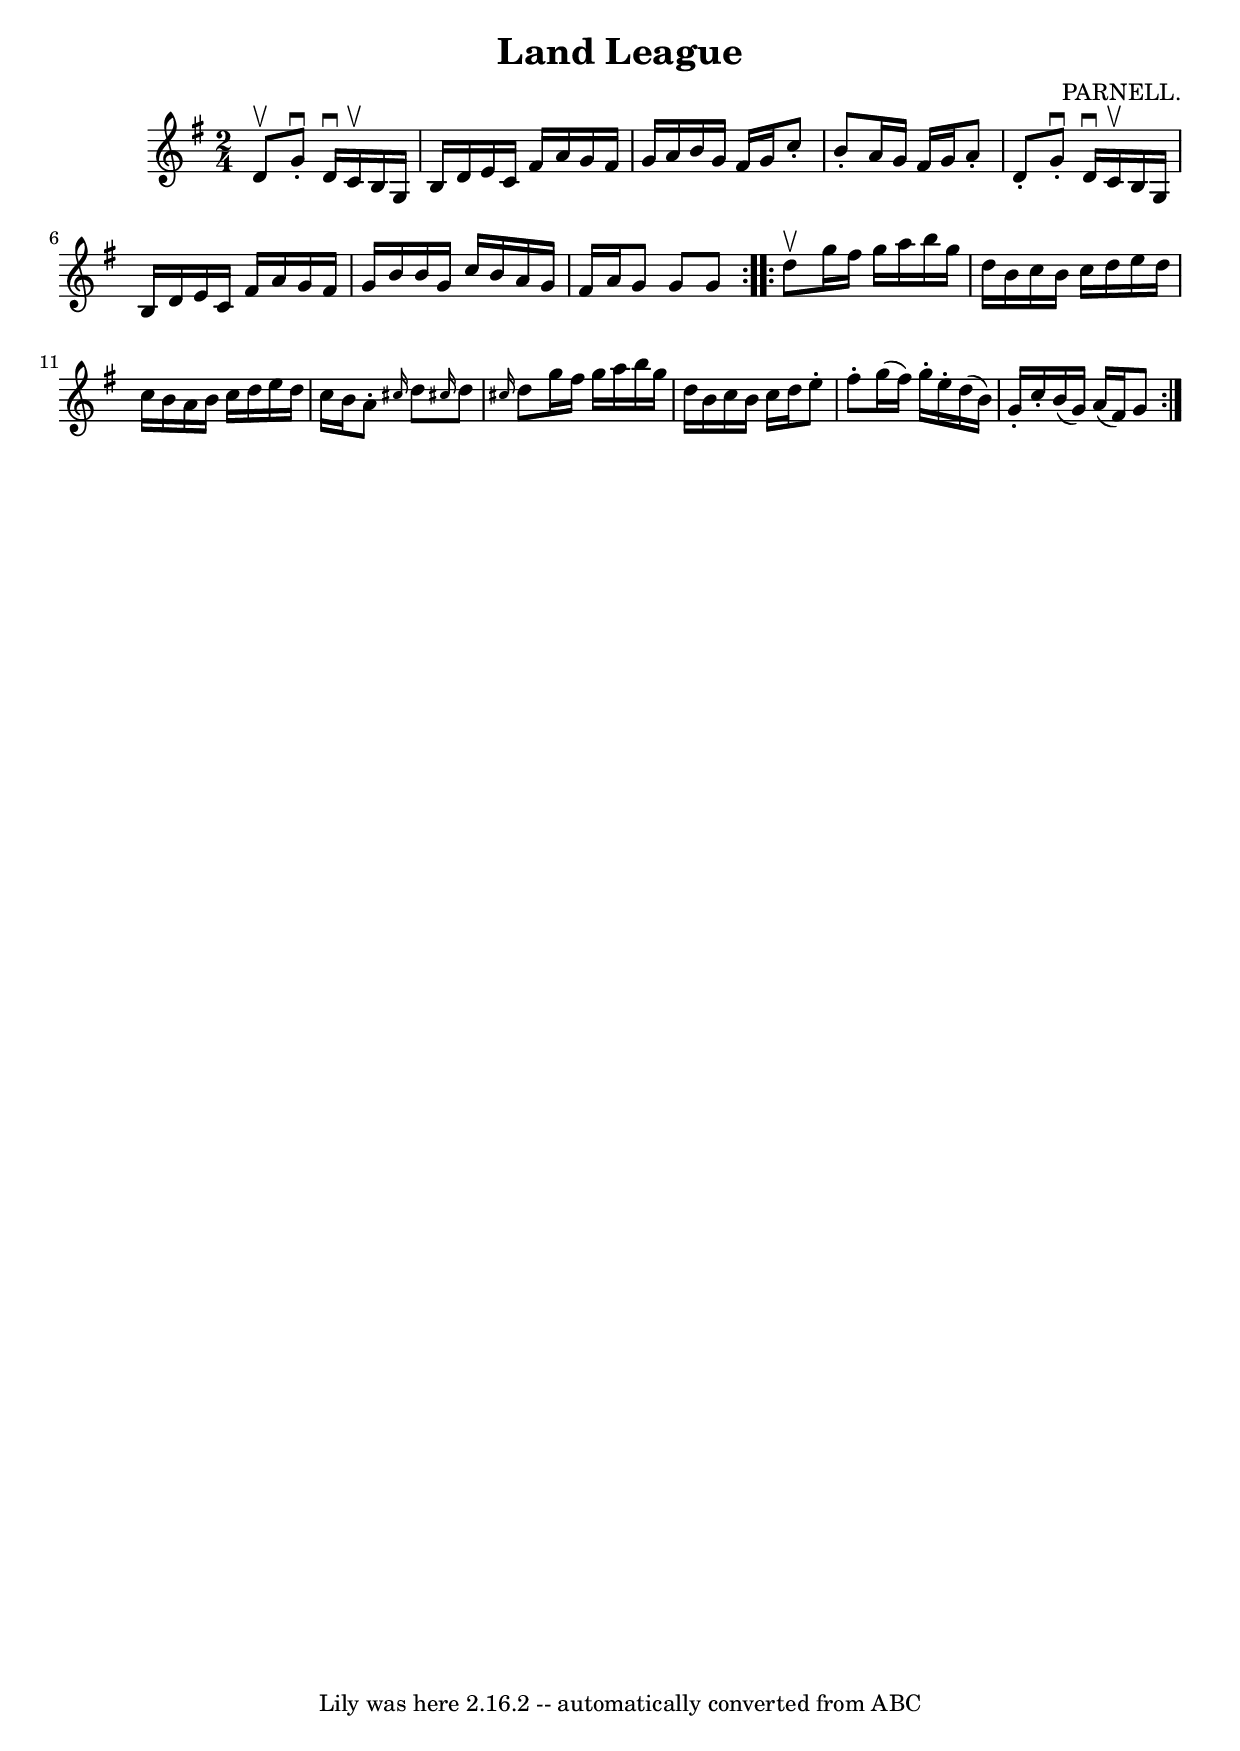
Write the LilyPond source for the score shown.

\version "2.16.2"
\include "Mammoth.ily"
\header {
  %% book = "Ryan's Mammoth Collection"
  composer = "PARNELL."
  crossRefNumber = "1"
  footnotes = "\\\\314"
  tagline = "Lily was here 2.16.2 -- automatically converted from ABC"
  title = "Land League"

}
voicedefault =  {



  \repeat volta 2 {

    \time 2/4 
    \key g \major
    d'8^\upbow |
    g'8^\downbow-. d'16 
    ^\downbow c'16^\upbow b16 g16 b16 d'16    |
    e'16 c'16 
    fis'16 a'16 g'16 fis'16 g'16 a'16    |
    b'16 g'16  
    fis'16 g'16 c''8 -. b'8 -.   |
    a'16 g'16 fis'16    
    g'16 a'8 -. d'8 -.   |
    g'8^\downbow-. d'16^\downbow c'16 
    ^\upbow b16 g16 b16 d'16    |
    e'16 c'16 fis'16    
    a'16 g'16 fis'16 g'16 b'16    |
    b'16 g'16 c''16    
    b'16 a'16 g'16 fis'16 a'16    |
    g'8 g'8 g'8  
  }     

  \repeat volta 2 {
    d''8^\upbow |
    g''16 fis''16 g''16    
    a''16 b''16 g''16 d''16 b'16    |
    c''16 b'16 c''16   
    d''16 e''16 d''16 c''16 b'16    |
    a'16 b'16 c''16   
    d''16 e''16 d''16 c''16 b'16    |
    a'8 -. \grace {    
      cis''16  
    } d''8  \grace { cis''!16  
		   } d''8  \grace { cis''!16  
				  }   
    d''8    |
    g''16 fis''16 g''16 a''16 b''16 g''16    
    d''16 b'16    |
    c''16 b'16 c''16 d''16 e''8 -. fis''8 
    -.   |
    g''16 (fis''16) g''16 -. e''16 -. d''16 (b'16  
    -) g'16 -. c''16 -.   |
    b'16 (g'16) a'16 (fis'16)   
    g'8  
  }   

}

\score{
  <<

    \context Staff="default"
    {
      \voicedefault 
      
    }

  >>
  \layout {
    
  }
  \midi {
  }

}
